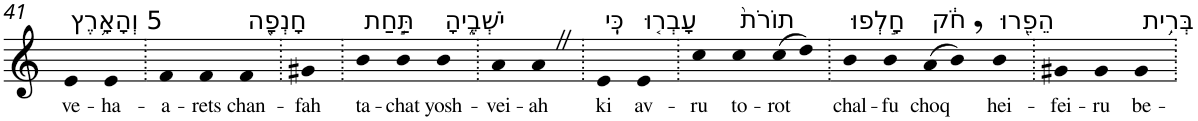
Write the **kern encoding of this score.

**kern	**text
*part1	*part1
*staff1	*staff1
*I"Piano	*
*I'Pno	*
!!LO:PB:g=z
*clefG2	*
*k[]	*
=41	=41
!LO:TX:a:t=5 וְהָאָ֥רֶץ	!
!	!LO:LY:b
4e	ve-
!	!LO:LY:b
4e	-ha-
=42.	=42.
!	!LO:LY:b
4f	-a-
!	!LO:LY:b
4f	-rets
!LO:TX:a:t=חָנְפָ֖ה	!
!	!LO:LY:b
4f	chan-
=43.	=43.
!	!LO:LY:b
4g#X	-fah
=44.	=44.
!LO:TX:a:t=תַּ֣חַת	!
!	!LO:LY:b
4b	ta-
!	!LO:LY:b
4b	-chat
!LO:TX:a:t=יֹשְׁבֶ֑יהָ	!
!	!LO:LY:b
4b	yosh-
=45.	=45.
!	!LO:LY:b
4a	-vei-
!	!LO:LY:b
4aZ	-ah
=46.	=46.
!LO:TX:a:t=כִּֽי	!
!	!LO:LY:b
4e	ki
!LO:TX:a:t=עָבְר֤וּ	!
!	!LO:LY:b
4e	av-
=47.	=47.
!	!LO:LY:b
4cc	-ru
!LO:TX:a:t=תוֹרֹת֙	!
!	!LO:LY:b
4cc	to-
!	!LO:LY:b
(8cc	-rot
8dd)	.
=48.	=48.
!LO:TX:a:t=חָ֣לְפוּ	!
!	!LO:LY:b
4b	chal-
!	!LO:LY:b
4b	-fu
!LO:TX:a:t=חֹ֔ק	!
!	!LO:LY:b
(8a	choq
8b,)	.
!LO:TX:a:t=הֵפֵ֖רוּ	!
!	!LO:LY:b
4b	hei-
=49.	=49.
!	!LO:LY:b
4g#X	-fei-
!	!LO:LY:b
4g#	-ru
!LO:TX:a:t=בְּרִ֥ית	!
!	!LO:LY:b
4g#	be-
=.	=.
*-	*-
